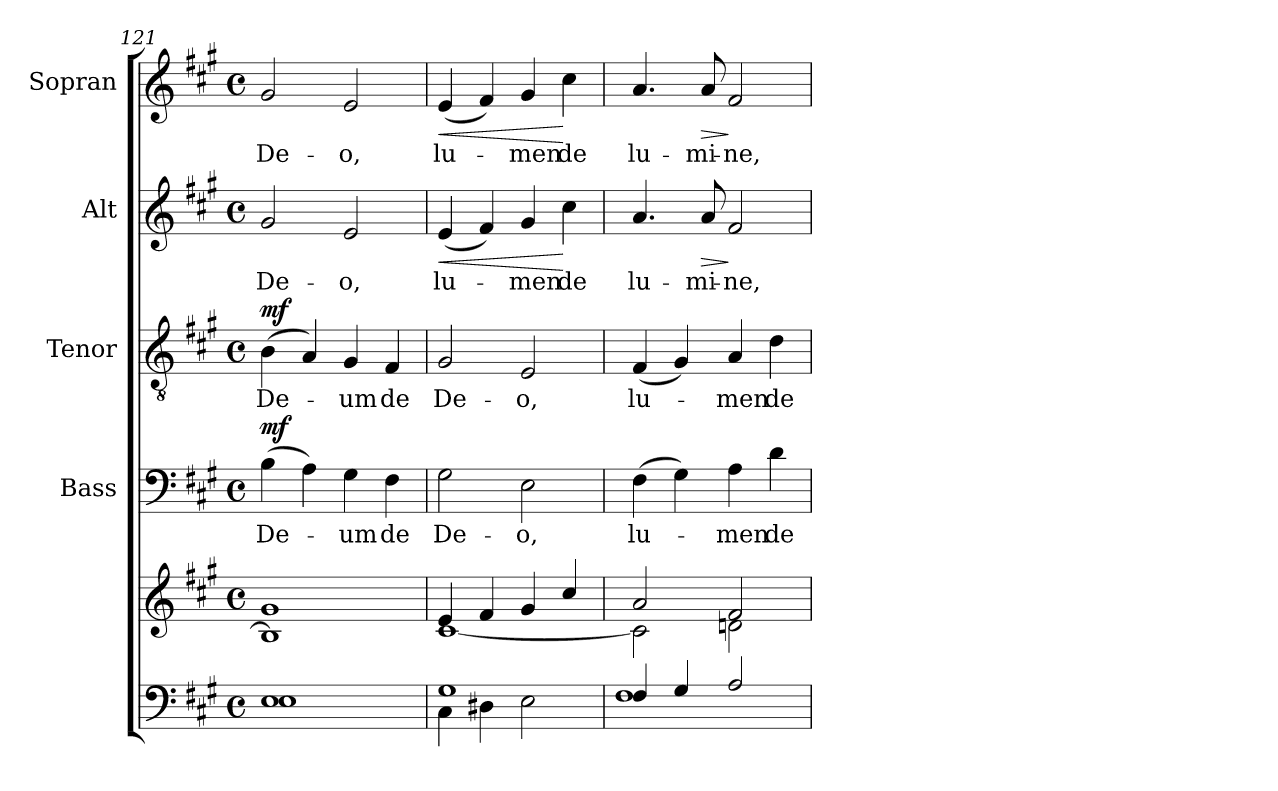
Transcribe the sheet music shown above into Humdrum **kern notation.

**kern	**kern	**kern	**text	**dynam	**kern	**text	**dynam	**kern	**text	**dynam	**kern	**text	**dynam
*part5	*part5	*part4	*part4	*part4	*part3	*part3	*part3	*part2	*part2	*part2	*part1	*part1	*part1
*staff6	*staff5	*staff4	*staff4	*staff4	*staff3	*staff3	*staff3	*staff2	*staff2	*staff2	*staff1	*staff1	*staff1
*	*	*I"Bass	*	*	*I"Tenor	*	*	*I"Alt	*	*	*I"Sopran	*	*
*	*	*I'B.	*	*	*I'T.	*	*	*I'A.	*	*	*I'S.	*	*
!!LO:PB:g=z
*clefF4	*clefG2	*clefF4	*	*	*clefGv2	*	*	*clefG2	*	*	*clefG2	*	*
*k[f#c#g#]	*k[f#c#g#]	*k[f#c#g#]	*	*	*k[f#c#g#]	*	*	*k[f#c#g#]	*	*	*k[f#c#g#]	*	*
*A:	*A:	*A:	*	*	*A:	*	*	*A:	*	*	*A:	*	*
*M4/4	*M4/4	*M4/4	*	*	*M4/4	*	*	*M4/4	*	*	*M4/4	*	*
*met(c)	*met(c)	*met(c)	*	*	*met(c)	*	*	*met(c)	*	*	*met(c)	*	*
=121	=121	=121	=121	=121	=121	=121	=121	=121	=121	=121	=121	=121	=121
*^	*^	*	*	*	*	*	*	*	*	*	*	*	*
!	!	!	!	!	!LO:LY:b	!LO:DY:a	!	!LO:LY:b	!LO:DY:a	!	!LO:LY:b	!	!	!LO:LY:b	!
1E	1E	1g#	1B]	(>4B\	De-	mf	(>4B\	De-	mf	2g#/	De-	.	2g#/	De-	.
.	.	.	.	4A\)	.	.	4A/)	.	.	.	.	.	.	.	.
!	!	!	!	!	!LO:LY:b	!	!	!LO:LY:b	!	!	!LO:LY:b	!	!	!LO:LY:b	!
.	.	.	.	4G#\	-um	.	4G#/	-um	.	2e/	-o,	.	2e/	-o,	.
!	!	!	!	!	!LO:LY:b	!	!	!LO:LY:b	!	!	!	!	!	!	!
.	.	.	.	4F#\	de	.	4F#/	de	.	.	.	.	.	.	.
=122	=122	=122	=122	=122	=122	=122	=122	=122	=122	=122	=122	=122	=122	=122	=122
!	!	!	!	!	!LO:LY:b	!	!	!LO:LY:b	!	!	!LO:LY:b	!LO:HP:b	!	!LO:LY:b	!LO:HP:b
1G#	4C#\	4e/	[<1c#	2G#\	De-	.	2G#/	De-	.	(<4e/	lu-	<	(<4e/	lu-	<
.	4D#X\	4f#/	.	.	.	.	.	.	.	4f#/)	.	.	4f#/)	.	.
!	!	!	!	!	!LO:LY:b	!	!	!LO:LY:b	!	!	!LO:LY:b	!	!	!LO:LY:b	!
.	2E\	4g#/	.	2E\	-o,	.	2E/	-o,	.	4g#/	-men	.	4g#/	-men	.
!	!	!	!	!	!	!	!	!	!	!	!LO:LY:b	!	!	!LO:LY:b	!
.	.	4cc#/	.	.	.	.	.	.	.	4cc#\	de	[	4cc#\	de	[
=123	=123	=123	=123	=123	=123	=123	=123	=123	=123	=123	=123	=123	=123	=123	=123
!	!	!	!	!	!LO:LY:b	!	!	!LO:LY:b	!	!	!LO:LY:b	!	!	!LO:LY:b	!
4F#/	1F#	2a/	2c#\]	(>4F#\	lu-	.	(<4F#/	lu-	.	4.a/	lu-	.	4.a/	lu-	.
4G#/	.	.	.	4G#\)	.	.	4G#/)	.	.	.	.	.	.	.	.
!	!	!	!	!	!	!	!	!	!	!	!LO:LY:b	!LO:HP:b	!	!LO:LY:b	!LO:HP:b
.	.	.	.	.	.	.	.	.	.	8a/	-mi-	>	8a/	-mi-	>
!	!	!	!	!	!LO:LY:b	!	!	!LO:LY:b	!	!	!LO:LY:b	!	!	!LO:LY:b	!
2A/	.	2f#/	2dn\	4A\	-men	.	4A/	-men	.	2f#/	-ne,	]	2f#/	-ne,	]
!	!	!	!	!	!LO:LY:b	!	!	!LO:LY:b	!	!	!	!	!	!	!
.	.	.	.	4d\	de	.	4d\	de	.	.	.	.	.	.	.
*v	*v	*	*	*	*	*	*	*	*	*	*	*	*	*	*
*	*v	*v	*	*	*	*	*	*	*	*	*	*	*	*
=	=	=	=	=	=	=	=	=	=	=	=	=	=
*-	*-	*-	*-	*-	*-	*-	*-	*-	*-	*-	*-	*-	*-
